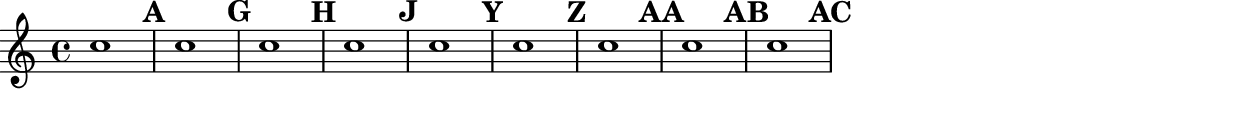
%% Generated by lilypond-book.py
%% Options: [exampleindent=10.16\mm,indent=0\mm,line-width=160\mm]
\include "lilypond-book-preamble.ly"


% ****************************************************************
% Start cut-&-pastable-section
% ****************************************************************



\paper {
  indent = 0\mm
  line-width = 160\mm
  % offset the left padding, also add 1mm as lilypond creates cropped
  % images with a little space on the right
  line-width = #(- line-width (* mm  3.000000) (* mm 1))
}

\layout {
  
}





% ****************************************************************
% ly snippet:
% ****************************************************************
\sourcefilename "/home/gub/NewGub/gub/target/linux-x86/src/lilypond-git.sv.gnu.org--lilypond.git-release-unstable/input/regression/rehearsal-mark-letter.ly"
\sourcefileline 0


\header {

  texidoc= "Rehearsal marks in letter style: the I is skipped, and
after Z, double letters are used.  The mark may be set with
@code{\\mark NUMBER}, or with @code{Score.rehearsalMark}."

}

\version "2.19.21"
\paper { ragged-right = ##t } 

\relative {
  c''1  \mark \default
  c1  \mark #7
  c1  \mark \default
  c1  \mark \default
  c1  \mark \default
  \set Score.rehearsalMark = #24
  c1  \mark \default
  c1  \mark \default
  c1  \mark \default
  c1  \mark \default
}



% ****************************************************************
% end ly snippet
% ****************************************************************
